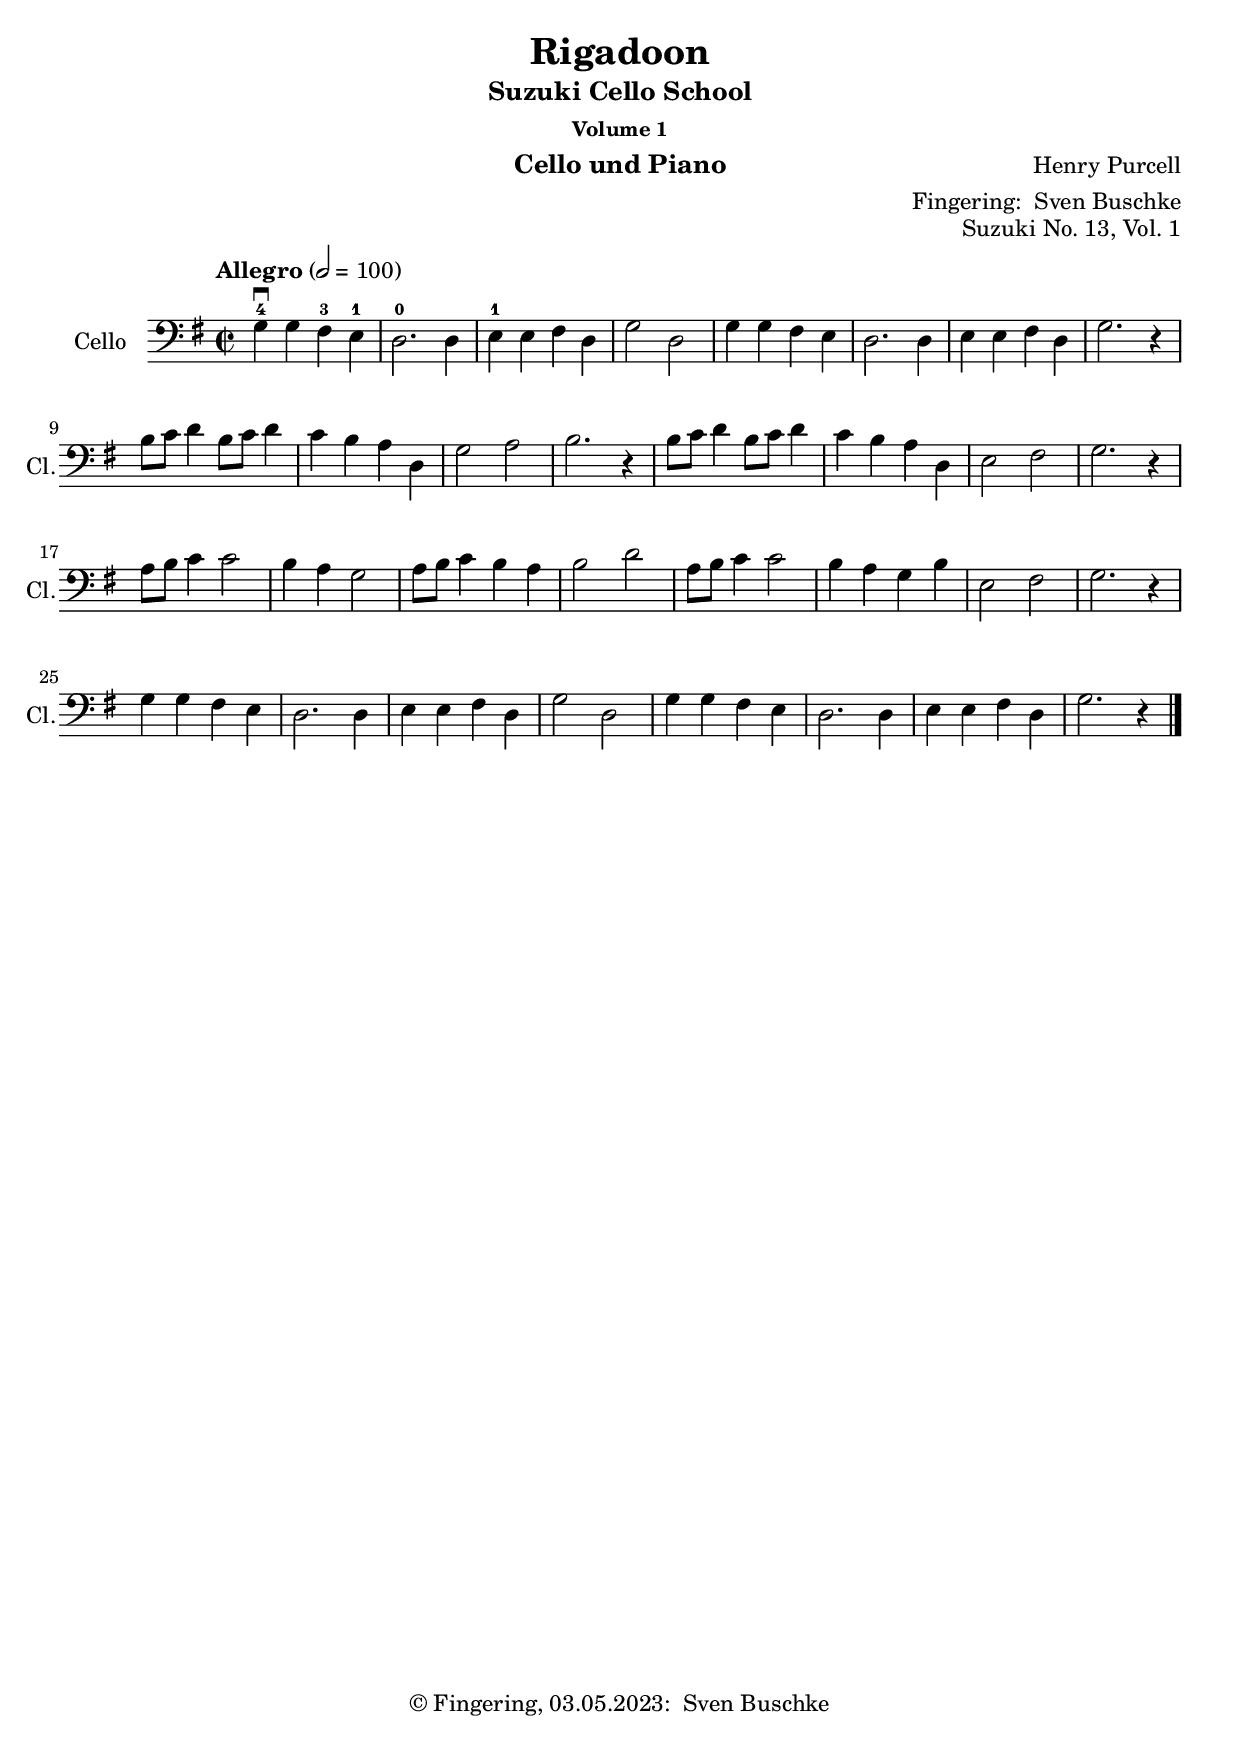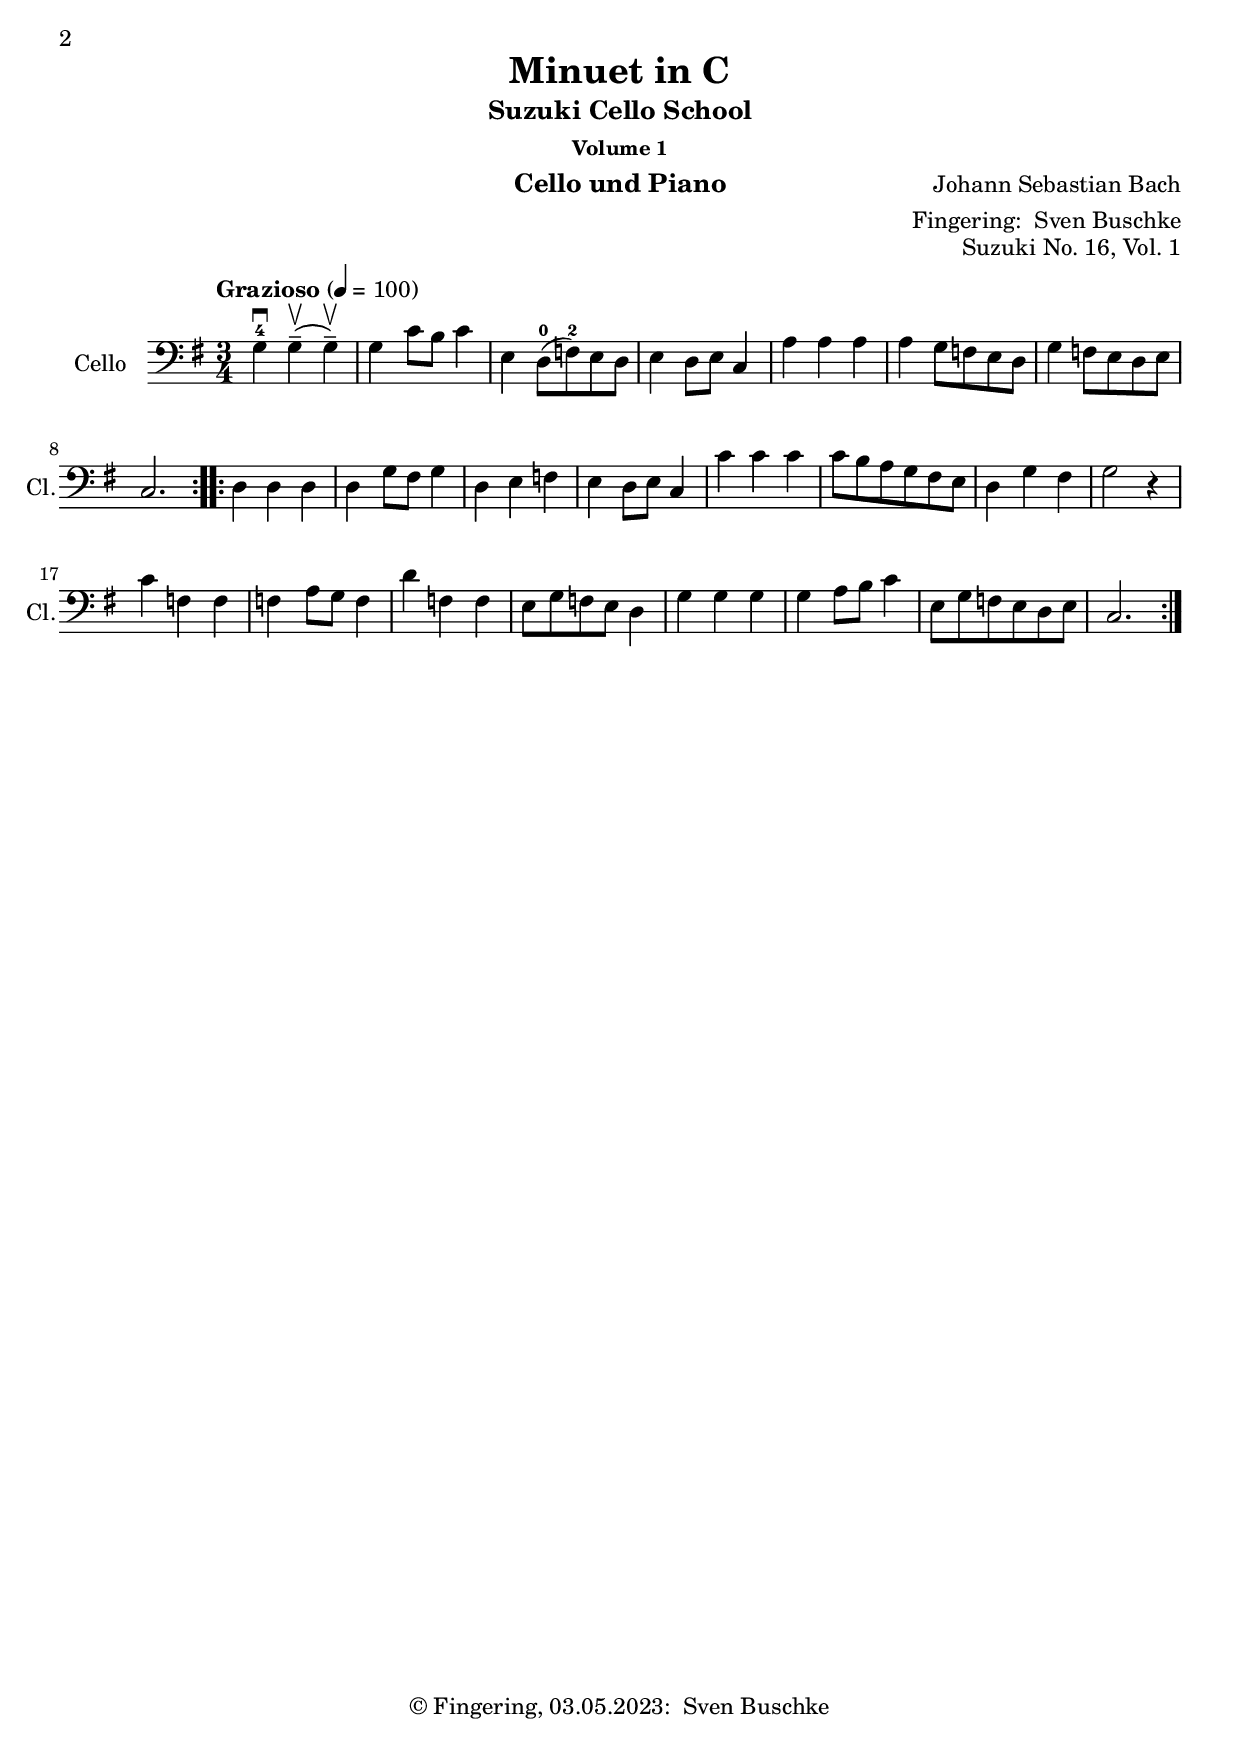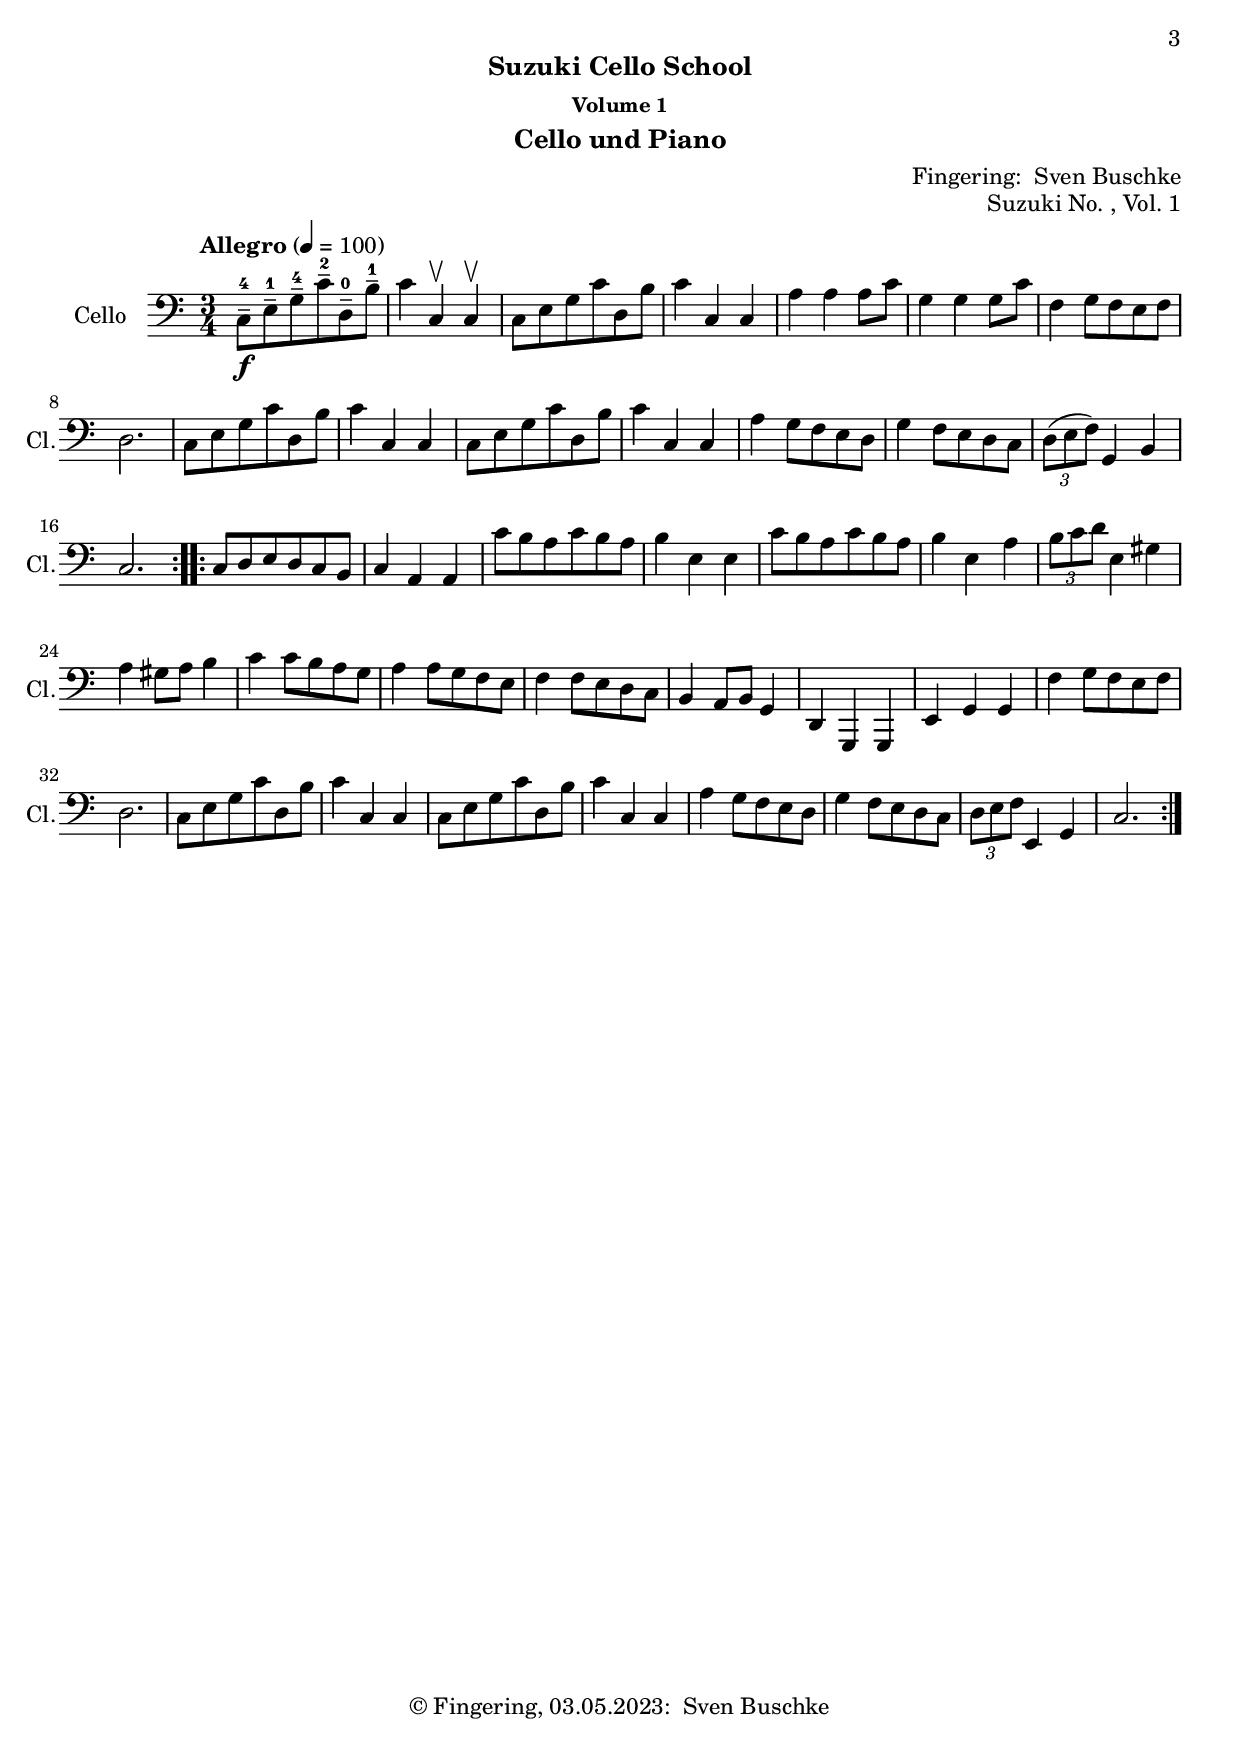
\version "2.24.1"
\language "english"

\header {
  dedication = ""
  title = ""
  subtitle = "Suzuki Cello School"
  subsubtitle = "Volume 1"
  instrument = "Cello und Piano"
  composer = ""
  arranger = \markup {"Fingering: " \with-url "https://buschke.com" "Sven Buschke"}
  poet = ""
  meter = ""
  piece = ""
  opus = "No. 1"
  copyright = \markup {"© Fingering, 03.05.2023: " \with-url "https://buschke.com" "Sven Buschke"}
%  tagline = ""
  % Remove default LilyPond tagline
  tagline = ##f
}

\paper {
  #(set-paper-size "a4")
}

\layout {
  \context {
    \Voice
    \consists "Melody_engraver"
    \override Stem #'neutral-direction = #'()
  }
}

global = {
  \key c \major
  \numericTimeSignature
  \time 4/4
  \tempo "Andante" 4=100
}

%%%%%%%%%%%%%%%%%%%%%%%%%%%%%%%%%%%%%%%%%%%%%%%%%%%%%%%%%%%%%%%%%%%%%%%%%%%%%%%%
% Nummer 1 / A
%%%%%%%%%%%%%%%%%%%%%%%%%%%%%%%%%%%%%%%%%%%%%%%%%%%%%%%%%%%%%%%%%%%%%%%%%%%%%%%%

globalA = {
  \key g \major
  \defaultTimeSignature
%  \numericTimeSignature
  \time 4/4
  \tempo "Maestoso" 4=100
}

scoreACello = \relative c {
  \global
  % Music follows here.

}

\bookpart {
  \score {
    \new Staff \with {
      instrumentName = "Cello"
      shortInstrumentName = "Cl."
      midiInstrument = "cello"
    } { \clef bass \scoreACello }
    \layout { }
    \midi { }
  }
}

%%%%%%%%%%%%%%%%%%%%%%%%%%%%%%%%%%%%%%%%%%%%%%%%%%%%%%%%%%%%%%%%%%%%%%%%%%%%%%%%
% Nummer 2 / B
%%%%%%%%%%%%%%%%%%%%%%%%%%%%%%%%%%%%%%%%%%%%%%%%%%%%%%%%%%%%%%%%%%%%%%%%%%%%%%%%

globalB = {
  \key g \major
  \defaultTimeSignature
%  \numericTimeSignature
  \time 4/4
  \tempo "Maestoso" 4=100
}

scoreBCello = \relative c {
  \global
  % Music follows here.

}

\bookpart {
  \score {
    \new Staff \with {
      instrumentName = "Cello"
      shortInstrumentName = "Cl."
      midiInstrument = "cello"
    } { \clef bass \scoreBCello }
    \layout { }
    \midi { }
  }
}

%%%%%%%%%%%%%%%%%%%%%%%%%%%%%%%%%%%%%%%%%%%%%%%%%%%%%%%%%%%%%%%%%%%%%%%%%%%%%%%%
% Nummer 3 / C
%%%%%%%%%%%%%%%%%%%%%%%%%%%%%%%%%%%%%%%%%%%%%%%%%%%%%%%%%%%%%%%%%%%%%%%%%%%%%%%%

globalC = {
  \key g \major
  \defaultTimeSignature
%  \numericTimeSignature
  \time 4/4
  \tempo "Maestoso" 4=100
}

scoreCCello = \relative c {
  \global
  % Music follows here.

}

\bookpart {
  \score {
    \new Staff \with {
      instrumentName = "Cello"
      shortInstrumentName = "Cl."
      midiInstrument = "cello"
    } { \clef bass \scoreCCello }
    \layout { }
    \midi { }
  }
}

%%%%%%%%%%%%%%%%%%%%%%%%%%%%%%%%%%%%%%%%%%%%%%%%%%%%%%%%%%%%%%%%%%%%%%%%%%%%%%%%
% Nummer 4 / D
%%%%%%%%%%%%%%%%%%%%%%%%%%%%%%%%%%%%%%%%%%%%%%%%%%%%%%%%%%%%%%%%%%%%%%%%%%%%%%%%

globalD = {
  \key g \major
  \defaultTimeSignature
%  \numericTimeSignature
  \time 4/4
  \tempo "Maestoso" 4=100
}

scoreDCello = \relative c {
  \global
  % Music follows here.

}

\bookpart {
  \score {
    \new Staff \with {
      instrumentName = "Cello"
      shortInstrumentName = "Cl."
      midiInstrument = "cello"
    } { \clef bass \scoreDCello }
    \layout { }
    \midi { }
  }
}

%%%%%%%%%%%%%%%%%%%%%%%%%%%%%%%%%%%%%%%%%%%%%%%%%%%%%%%%%%%%%%%%%%%%%%%%%%%%%%%%
% Nummer 5 / E
%%%%%%%%%%%%%%%%%%%%%%%%%%%%%%%%%%%%%%%%%%%%%%%%%%%%%%%%%%%%%%%%%%%%%%%%%%%%%%%%

globalE = {
  \key g \major
  \defaultTimeSignature
%  \numericTimeSignature
  \time 4/4
  \tempo "Maestoso" 4=100
}

scoreECello = \relative c {
  \global
  % Music follows here.

}

\bookpart {
  \score {
    \new Staff \with {
      instrumentName = "Cello"
      shortInstrumentName = "Cl."
      midiInstrument = "cello"
    } { \clef bass \scoreECello }
    \layout { }
    \midi { }
  }
}

%%%%%%%%%%%%%%%%%%%%%%%%%%%%%%%%%%%%%%%%%%%%%%%%%%%%%%%%%%%%%%%%%%%%%%%%%%%%%%%%
% Nummer 6 / F
%%%%%%%%%%%%%%%%%%%%%%%%%%%%%%%%%%%%%%%%%%%%%%%%%%%%%%%%%%%%%%%%%%%%%%%%%%%%%%%%

globalF = {
  \key g \major
  \defaultTimeSignature
%  \numericTimeSignature
  \time 4/4
  \tempo "Maestoso" 4=100
}

scoreFCello = \relative c {
  \global
  % Music follows here.

}

\bookpart {
  \score {
    \new Staff \with {
      instrumentName = "Cello"
      shortInstrumentName = "Cl."
      midiInstrument = "cello"
    } { \clef bass \scoreFCello }
    \layout { }
    \midi { }
  }
}

%%%%%%%%%%%%%%%%%%%%%%%%%%%%%%%%%%%%%%%%%%%%%%%%%%%%%%%%%%%%%%%%%%%%%%%%%%%%%%%%
% Nummer 7 / G
%%%%%%%%%%%%%%%%%%%%%%%%%%%%%%%%%%%%%%%%%%%%%%%%%%%%%%%%%%%%%%%%%%%%%%%%%%%%%%%%

globalG = {
  \key g \major
  \defaultTimeSignature
%  \numericTimeSignature
  \time 4/4
  \tempo "Maestoso" 4=100
}

scoreGCello = \relative c {
  \global
  % Music follows here.

}

\bookpart {
  \score {
    \new Staff \with {
      instrumentName = "Cello"
      shortInstrumentName = "Cl."
      midiInstrument = "cello"
    } { \clef bass \scoreGCello }
    \layout { }
    \midi { }
  }
}

%%%%%%%%%%%%%%%%%%%%%%%%%%%%%%%%%%%%%%%%%%%%%%%%%%%%%%%%%%%%%%%%%%%%%%%%%%%%%%%%
% Nummer 8 / H
%%%%%%%%%%%%%%%%%%%%%%%%%%%%%%%%%%%%%%%%%%%%%%%%%%%%%%%%%%%%%%%%%%%%%%%%%%%%%%%%

globalH = {
  \key g \major
  \defaultTimeSignature
%  \numericTimeSignature
  \time 4/4
  \tempo "Maestoso" 4=100
}

scoreHCello = \relative c {
  \global
  % Music follows here.

}

\bookpart {
  \score {
    \new Staff \with {
      instrumentName = "Cello"
      shortInstrumentName = "Cl."
      midiInstrument = "cello"
    } { \clef bass \scoreHCello }
    \layout { }
    \midi { }
  }
}

%%%%%%%%%%%%%%%%%%%%%%%%%%%%%%%%%%%%%%%%%%%%%%%%%%%%%%%%%%%%%%%%%%%%%%%%%%%%%%%%
% Nummer 9 / I
%%%%%%%%%%%%%%%%%%%%%%%%%%%%%%%%%%%%%%%%%%%%%%%%%%%%%%%%%%%%%%%%%%%%%%%%%%%%%%%%

globalI = {
  \key g \major
  \defaultTimeSignature
%  \numericTimeSignature
  \time 4/4
  \tempo "Maestoso" 4=100
}

scoreICello = \relative c {
  \global
  % Music follows here.

}

\bookpart {
  \score {
    \new Staff \with {
      instrumentName = "Cello"
      shortInstrumentName = "Cl."
      midiInstrument = "cello"
    } { \clef bass \scoreICello }
    \layout { }
    \midi { }
  }
}

%%%%%%%%%%%%%%%%%%%%%%%%%%%%%%%%%%%%%%%%%%%%%%%%%%%%%%%%%%%%%%%%%%%%%%%%%%%%%%%%
% Nummer 10 / J
%%%%%%%%%%%%%%%%%%%%%%%%%%%%%%%%%%%%%%%%%%%%%%%%%%%%%%%%%%%%%%%%%%%%%%%%%%%%%%%%

globalJ = {
  \key g \major
  \defaultTimeSignature
%  \numericTimeSignature
  \time 4/4
  \tempo "Maestoso" 4=100
}

scoreJCello = \relative c {
  \global
  % Music follows here.

}

\bookpart {
  \score {
    \new Staff \with {
      instrumentName = "Cello"
      shortInstrumentName = "Cl."
      midiInstrument = "cello"
    } { \clef bass \scoreJCello }
    \layout { }
    \midi { }
  }
}

%%%%%%%%%%%%%%%%%%%%%%%%%%%%%%%%%%%%%%%%%%%%%%%%%%%%%%%%%%%%%%%%%%%%%%%%%%%%%%%%
% Nummer 11 / K
%%%%%%%%%%%%%%%%%%%%%%%%%%%%%%%%%%%%%%%%%%%%%%%%%%%%%%%%%%%%%%%%%%%%%%%%%%%%%%%%

globalK = {
  \key g \major
  \defaultTimeSignature
%  \numericTimeSignature
  \time 4/4
  \tempo "Maestoso" 4=100
}

scoreKCello = \relative c {
  \global
  % Music follows here.

}

\bookpart {
  \score {
    \new Staff \with {
      instrumentName = "Cello"
      shortInstrumentName = "Cl."
      midiInstrument = "cello"
    } { \clef bass \scoreKCello }
    \layout { }
    \midi { }
  }
}

%%%%%%%%%%%%%%%%%%%%%%%%%%%%%%%%%%%%%%%%%%%%%%%%%%%%%%%%%%%%%%%%%%%%%%%%%%%%%%%%
% Nummer 12 / L
%%%%%%%%%%%%%%%%%%%%%%%%%%%%%%%%%%%%%%%%%%%%%%%%%%%%%%%%%%%%%%%%%%%%%%%%%%%%%%%%

globalL = {
  \key g \major
  \defaultTimeSignature
%  \numericTimeSignature
  \time 4/4
  \tempo "Maestoso" 4=100
}

scoreLCello = \relative c {
  \global
  % Music follows here.

}

\bookpart {
  \score {
    \new Staff \with {
      instrumentName = "Cello"
      shortInstrumentName = "Cl."
      midiInstrument = "cello"
    } { \clef bass \scoreLCello }
    \layout { }
    \midi { }
  }
}

%%%%%%%%%%%%%%%%%%%%%%%%%%%%%%%%%%%%%%%%%%%%%%%%%%%%%%%%%%%%%%%%%%%%%%%%%%%%%%%%
% Nummer 13 / M
%%%%%%%%%%%%%%%%%%%%%%%%%%%%%%%%%%%%%%%%%%%%%%%%%%%%%%%%%%%%%%%%%%%%%%%%%%%%%%%%

globalM = {
  \key g \major
  \defaultTimeSignature
%  \numericTimeSignature
  \time 2/2
  \tempo "Allegro" 2=100
}

scoreMCello = \relative c {
  \globalM
  % Music follows here.
  g'4\downbow-4 g fs-3 e-1
  d2.-0 d4
  e-1 e fs d
  g2 d
  g4 g fs e
  d2. d4
  e e fs d
  g2. r4
  b8 c d4 b8 c d4
  c b a d,
  g2 a
  b2. r4
  b8 c d4 b8 c d4
  c b a d,
  e2 fs
  g2. r4
  a8 b c4 c2
  b4 a g2
  a8 b c4 b a
  b2 d
  a8 b c4 c2
  b4 a g b
  e,2 fs
  g2. r4
  g g fs e
  d2. d4
  e e fs d
  g2 d
  g4 g fs e
  d2. d4
  e e fs d
  g2. r4
  \bar "|."
}

\bookpart {
\header {
  title = "Rigadoon"
  composer = "Henry Purcell"
  poet = ""
  meter = ""
  piece = ""
  opus = "Suzuki No. 13, Vol. 1"
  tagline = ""
}
\score {
    \new Staff \with {
      instrumentName = "Cello"
      shortInstrumentName = "Cl."
      midiInstrument = "cello"
    } { \clef bass \scoreMCello }
    \layout { }
    \midi { }
  }
}

%%%%%%%%%%%%%%%%%%%%%%%%%%%%%%%%%%%%%%%%%%%%%%%%%%%%%%%%%%%%%%%%%%%%%%%%%%%%%%%%
% Nummer 14 / N
%%%%%%%%%%%%%%%%%%%%%%%%%%%%%%%%%%%%%%%%%%%%%%%%%%%%%%%%%%%%%%%%%%%%%%%%%%%%%%%%

globalN = {
  \key g \major
  \defaultTimeSignature
%  \numericTimeSignature
  \time 4/4
  \tempo "Maestoso" 4=100
}

scoreNCello = \relative c {
  \global
  % Music follows here.

}

\bookpart {
  \score {
    \new Staff \with {
      instrumentName = "Cello"
      shortInstrumentName = "Cl."
      midiInstrument = "cello"
    } { \clef bass \scoreNCello }
    \layout { }
    \midi { }
  }
}

%%%%%%%%%%%%%%%%%%%%%%%%%%%%%%%%%%%%%%%%%%%%%%%%%%%%%%%%%%%%%%%%%%%%%%%%%%%%%%%%
% Nummer 15 / O
%%%%%%%%%%%%%%%%%%%%%%%%%%%%%%%%%%%%%%%%%%%%%%%%%%%%%%%%%%%%%%%%%%%%%%%%%%%%%%%%

globalO = {
  \key g \major
  \defaultTimeSignature
%  \numericTimeSignature
  \time 4/4
  \tempo "Maestoso" 4=100
}

scoreOCello = \relative c {
  \global
  % Music follows here.

}

\bookpart {
  \score {
    \new Staff \with {
      instrumentName = "Cello"
      shortInstrumentName = "Cl."
      midiInstrument = "cello"
    } { \clef bass \scoreOCello }
    \layout { }
    \midi { }
  }
}

%%%%%%%%%%%%%%%%%%%%%%%%%%%%%%%%%%%%%%%%%%%%%%%%%%%%%%%%%%%%%%%%%%%%%%%%%%%%%%%%
% Nummer 16 / P
%%%%%%%%%%%%%%%%%%%%%%%%%%%%%%%%%%%%%%%%%%%%%%%%%%%%%%%%%%%%%%%%%%%%%%%%%%%%%%%%

globalP = {
  \key g \major
  \defaultTimeSignature
%  \numericTimeSignature
  \time 3/4
  \tempo "Grazioso" 4=100
}

scorePCello = \relative c {
  \globalP
  % Music follows here.
  \repeat volta 2 {
  g'4-4\downbow g--\upbow( g--\upbow)
  g c8 b c4
  e, d8-0( f-2) e d |
  e4 d8 e c4 |
  a' a a |
  a g8 f e d
  g4 f8 e d e |
  c2.
  }
  \repeat volta 2 {
  d4 d d |
  d g8 fs g4 |
  d e f |
  e d8 e c4 |
  c' c c |
  c8 b a g fs e |
  d4 g fs |
  g2 r4 |
  c f, f |
  f a8 g f4 |
  d' f, f |
  e8 g f e d4 |
  g g g |
  g a8 b c4 |
  e,8 g f e d e |
  c2.
  }

}

\bookpart {
\header {
  title = "Minuet in C"
  composer = "Johann Sebastian Bach"
  poet = ""
  meter = ""
  piece = ""
  opus = "Suzuki No. 16, Vol. 1"
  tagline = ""
}
\score {
    \new Staff \with {
      instrumentName = "Cello"
      shortInstrumentName = "Cl."
      midiInstrument = "cello"
    } { \clef bass \scorePCello }
    \layout { }
    \midi { }
  }
}

%%%%%%%%%%%%%%%%%%%%%%%%%%%%%%%%%%%%%%%%%%%%%%%%%%%%%%%%%%%%%%%%%%%%%%%%%%%%%%%%
% Nummer 17 / Q
%%%%%%%%%%%%%%%%%%%%%%%%%%%%%%%%%%%%%%%%%%%%%%%%%%%%%%%%%%%%%%%%%%%%%%%%%%%%%%%%

globalQ = {
  \key c \major
  \defaultTimeSignature
%  \numericTimeSignature
  \time 3/4
  \tempo "Allegro" 4=100
}

scoreQCello = \relative c {
  \globalQ
  % Music follows here.
  \repeat volta 2 {
  c8---4\f e---1 g---4 c---2 d,---0 b'---1
  c4 c,\upbow c\upbow
  c8 e g c d, b'
  c4 c, c
  a' a a8 c
  g4 g g8 c
  f,4 g8 f e f
  d2.
  c8 e g c d, b'
  c4 c, c
  c8 e g c d, b'
  c4 c, c
  a' g8 f e d
  g4 f8 e d c
  \tuplet 3/2 {d8( e f)} g,4 b
  c2.
 }
 \repeat volta 2 {
  c8 d e d c b
  c4 a a
  c'8 b a c b a
  b4 e, e
  c'8 b a c b a
  b4 e, a
  \tuplet 3/2 {b8 c d} e,4 gs
  a gs8 a b4
  c c8 b a g
  a4 a8 g f e
  f4 f8 e d c
  b4 a8 b g4
  d g, g
  e' g g
  f' g8 f e f
  d2.
  c8 e g c d, b'
  c4 c, c
  c8 e g c d, b'
  c4 c, c
  a' g8 f e d
  g4 f8 e d c
  \tuplet 3/2 {d8 e f} e,4 g
  c2.
 }
}

\bookpart {
\header {
  title = ""
  composer = ""
  poet = ""
  meter = ""
  piece = ""
  opus = "Suzuki No. , Vol. 1"
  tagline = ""
}
  \score {
    \new Staff \with {
      instrumentName = "Cello"
      shortInstrumentName = "Cl."
      midiInstrument = "cello"
    } { \clef bass \scoreQCello }
    \layout { }
    \midi { }
  }
}
